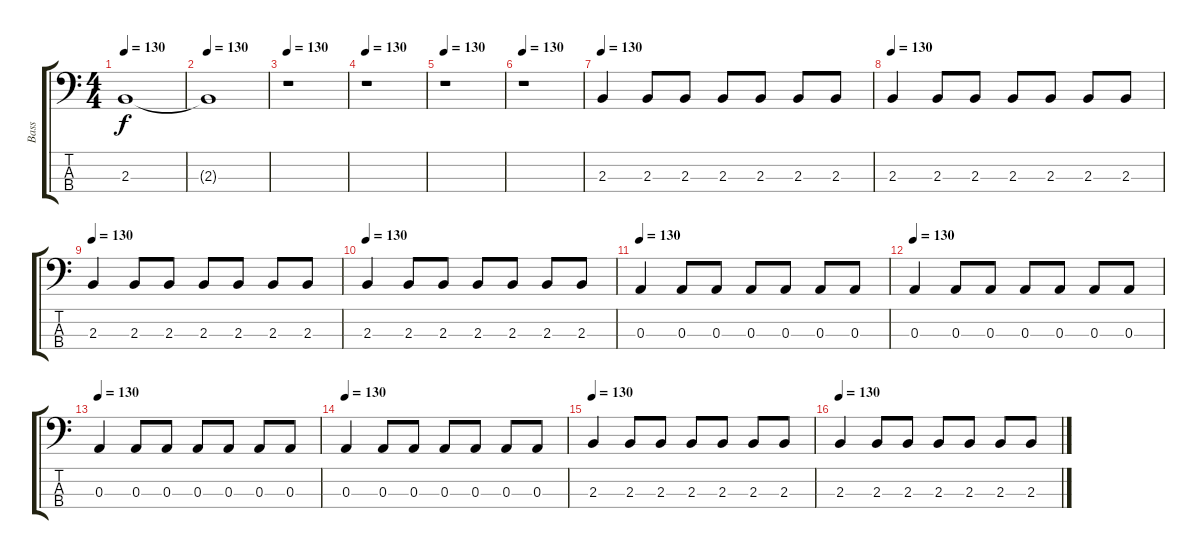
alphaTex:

\track ("Bass" "Bass") {instrument electricbassfinger}
\staff {score tabs}
\tuning (G2 D2 A1 E1) {hide}
\ts (4 4)
\tempo 130
\clef f4
\ks c
2.3{t}.1{dy f} |
\tempo 130
2.3{t}.1 |
\tempo 130
r.1 |
\tempo 130
r.1 |
\tempo 130
r.1 |
\tempo 130
r.1 |
\section ("" "")
\tempo 130
2.3.4 2.3.8 2.3.8 2.3.8 2.3.8 2.3.8 2.3.8 |
\tempo 130
2.3.4 2.3.8 2.3.8 2.3.8 2.3.8 2.3.8 2.3.8 |
\tempo 130
2.3.4 2.3.8 2.3.8 2.3.8 2.3.8 2.3.8 2.3.8 |
\tempo 130
2.3.4 2.3.8 2.3.8 2.3.8 2.3.8 2.3.8 2.3.8 |
\tempo 130
0.3.4 0.3.8 0.3.8 0.3.8 0.3.8 0.3.8 0.3.8 |
\tempo 130
0.3.4 0.3.8 0.3.8 0.3.8 0.3.8 0.3.8 0.3.8 |
\tempo 130
0.3.4 0.3.8 0.3.8 0.3.8 0.3.8 0.3.8 0.3.8 |
\tempo 130
0.3.4 0.3.8 0.3.8 0.3.8 0.3.8 0.3.8 0.3.8 |
\section ("" "")
\tempo 130
2.3.4 2.3.8 2.3.8 2.3.8 2.3.8 2.3.8 2.3.8 |
\tempo 130
2.3.4 2.3.8 2.3.8 2.3.8 2.3.8 2.3.8 2.3.8
